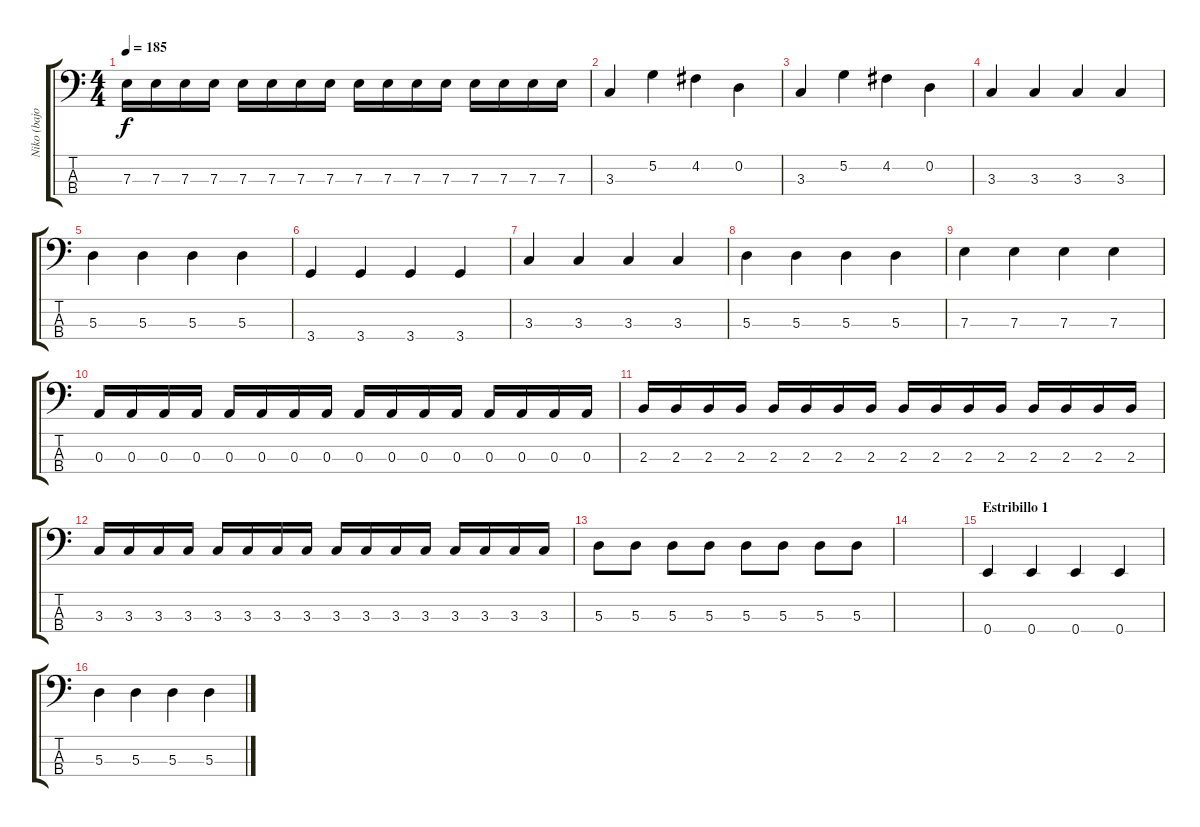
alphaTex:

\track ("Niko (bajo)" "Niko (bajo") {instrument electricbassfinger}
\staff {score tabs}
\tuning (G2 D2 A1 E1) {hide}
\ts (4 4)
\tempo 185
\clef f4
\ks c
7.3.16{dy f} 7.3.16 7.3.16 7.3.16 7.3.16 7.3.16 7.3.16 7.3.16 7.3.16 7.3.16 7.3.16 7.3.16 7.3.16 7.3.16 7.3.16 7.3.16 |
3.3.4 5.2.4 4.2.4 0.2.4 |
3.3.4 5.2.4 4.2.4 0.2.4 |
3.3.4 3.3.4 3.3.4 3.3.4 |
5.3.4 5.3.4 5.3.4 5.3.4 |
3.4.4 3.4.4 3.4.4 3.4.4 |
3.3.4 3.3.4 3.3.4 3.3.4 |
5.3.4 5.3.4 5.3.4 5.3.4 |
7.3.4 7.3.4 7.3.4 7.3.4 |
0.3.16 0.3.16 0.3.16 0.3.16 0.3.16 0.3.16 0.3.16 0.3.16 0.3.16 0.3.16 0.3.16 0.3.16 0.3.16 0.3.16 0.3.16 0.3.16 |
2.3.16 2.3.16 2.3.16 2.3.16 2.3.16 2.3.16 2.3.16 2.3.16 2.3.16 2.3.16 2.3.16 2.3.16 2.3.16 2.3.16 2.3.16 2.3.16 |
3.3.16 3.3.16 3.3.16 3.3.16 3.3.16 3.3.16 3.3.16 3.3.16 3.3.16 3.3.16 3.3.16 3.3.16 3.3.16 3.3.16 3.3.16 3.3.16 |
5.3.8 5.3.8 5.3.8 5.3.8 5.3.8 5.3.8 5.3.8 5.3.8 |
|
\section ("" "Estribillo 1")
0.4.4 0.4.4 0.4.4 0.4.4 |
5.3.4 5.3.4 5.3.4 5.3.4
